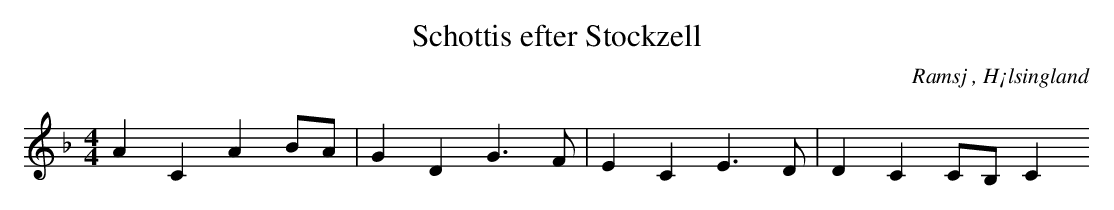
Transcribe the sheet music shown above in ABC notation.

X:1
T: Schottis efter Stockzell
O: Ramsj , H¡lsingland
M: 4/4
L: 1/8
K: F
A2 C2 A2 BA|G2 D2 G2>F2|E2 C2 E2>D2|D2 C2 CB, C2
